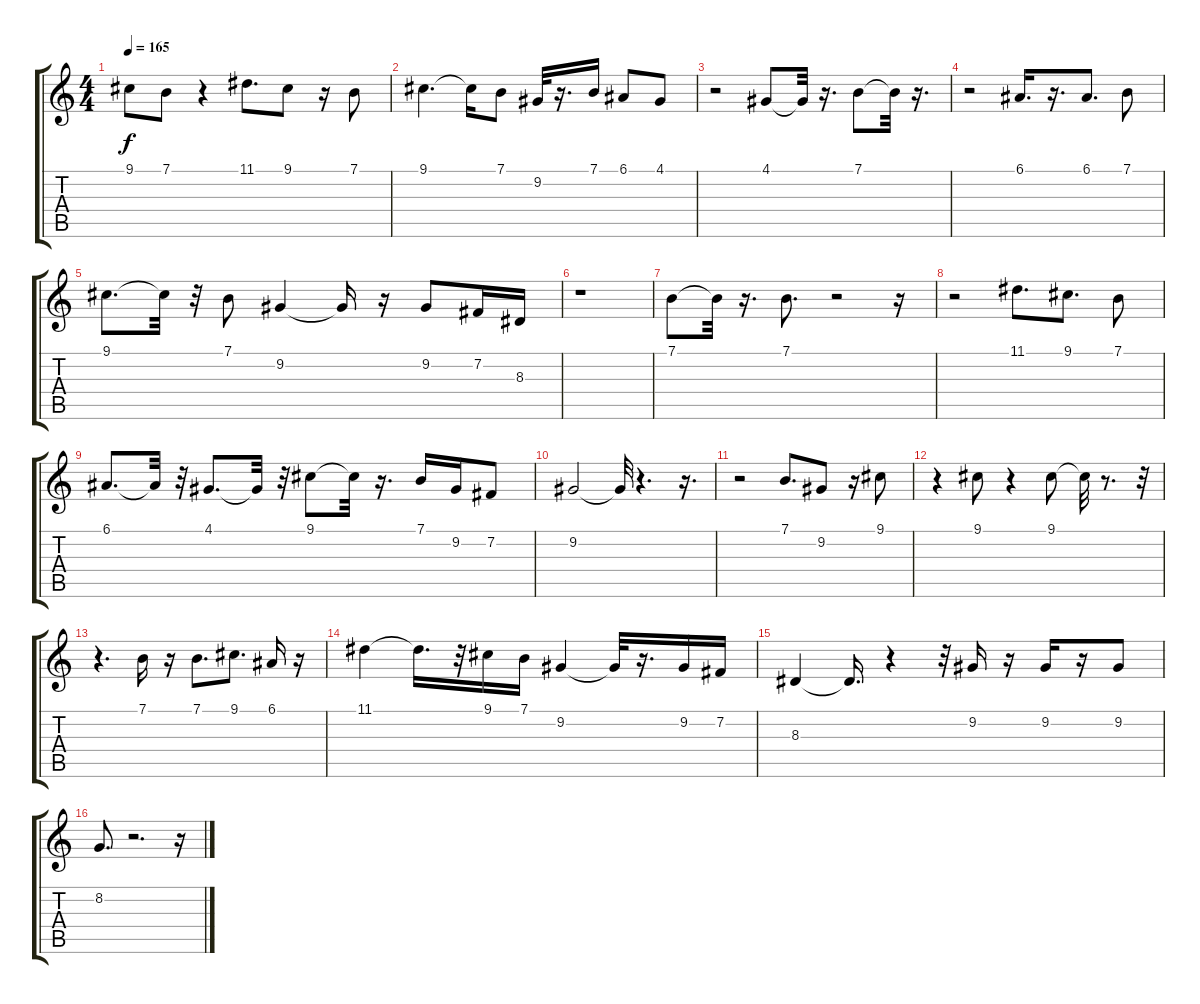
\track (" " " ") {instrument lead2sawtooth}
\staff {score tabs}
\tuning (E4 B3 G3 D3 A2 E2) {hide}
\ts (4 4)
\tempo 165
\clef g2
\ks c
9.1.8{dy f} 7.1.8 r.4 11.1.8{d} 9.1.8 r.16 7.1.8 |
9.1.4{d} 9.1{t}.16 7.1.8 9.2.32 r.16{d} 7.1.16 6.1.8 4.1.8 |
r.2 4.1.8 4.1{t}.32 r.16{d} 7.1.8 7.1{t}.32 r.16{d} |
r.2 6.1.16{d} r.16{d} 6.1.8{d} 7.1.8 |
9.1.8{d} 9.1{t}.32 r.32 7.1.8 9.2.4 9.2{t}.16 r.16 9.2.8 7.2.16 8.3.16 |
r.1 |
7.1.8 7.1{t}.32 r.16{d} 7.1.8{d} r.2 r.16 |
r.2 11.1.8{d} 9.1.8{d} 7.1.8 |
6.1.8{d} 6.1{t}.32 r.32 4.1.8{d} 4.1{t}.32 r.32 9.1.8 9.1{t}.32 r.16{d} 7.1.16 9.2.16 7.2.8 |
9.2.2 9.2{t}.32 r.4{d} r.16{d} |
r.2 7.1.8{d} 9.2.8 r.16 9.1.8 |
r.4 9.1.8 r.4 9.1.8 9.1{t}.32 r.8{d} r.32 |
r.4{d} 7.1.16 r.16 7.1.8{d} 9.1.8{d} 6.1.16 r.16 |
11.1.4 11.1{t}.16{d} r.32 9.1.16 7.1.16 9.2.4 9.2{t}.32 r.16{d} 9.2.16 7.2.16 |
8.3.4 8.3{t}.16{d} r.4 r.32 9.2.16 r.16 9.2.16 r.16 9.2.8 |
8.2.8{d} r.2{d} r.16
